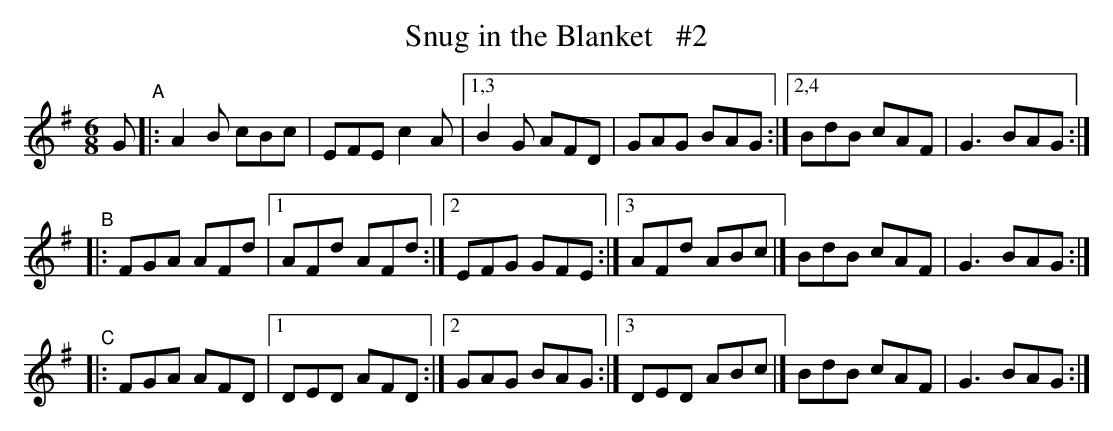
X:1
T: Snug in the Blanket   #2
M: 6/8
L: 1/8
K: G
G "^A"|:\
A2B cBc | EFE c2A |[1,3 B2G AFD | GAG BAG \
                 :|[2,4 BdB cAF | G3  BAG :|
"^B"\
|:FGA AFd |[1 AFd AFd \
         :|[2 EFG GFE \
         :|[3 AFd ABc |] BdB cAF | G3  BAG :|
"^C"\
|:FGA AFD |[1 DED AFD \
         :|[2 GAG BAG \
         :|[3 DED ABc |] BdB cAF | G3  BAG :|
